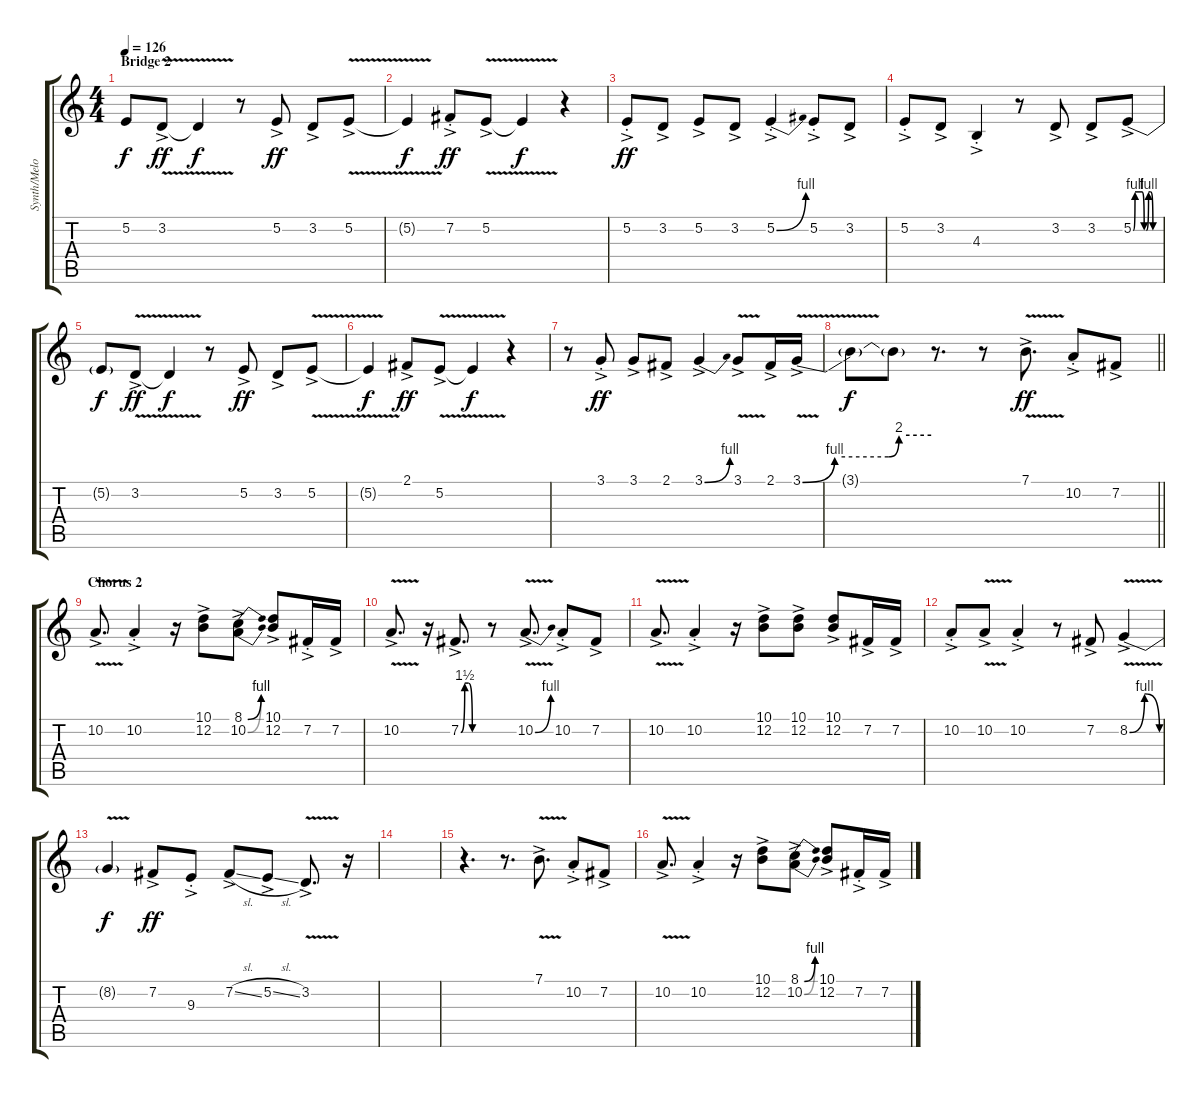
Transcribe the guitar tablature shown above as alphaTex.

\track ("Synth/Melody" "Synth/Melo") {instrument lead1square}
\staff {score tabs}
\tuning (E4 B3 G3 D3 A2 E2) {hide}
\ts (4 4)
\section ("" "Bridge 2")
\tempo 126
\clef g2
\ks c
5.2{t}.8{dy f} 3.2{v ac}.8{dy ff} 3.2{t}.4{dy f} r.8 5.2{ac}.8{dy ff} 3.2{ac}.8 5.2{v ac}.8 |
5.2{t}.4{dy f} 7.2{ac st}.8{dy ff} 5.2{v ac}.8 5.2{t}.4{dy f} r.4 |
5.2{ac st}.8{dy ff} 3.2{ac}.8 5.2{ac}.8 3.2{ac}.8 5.2{be (bend 0 0 60 4) ac st}.4 5.2{ac st}.8 3.2{ac}.8 |
5.2{ac st}.8 3.2{ac}.8 4.3{ac st}.4 r.8 3.2{ac}.8 3.2{ac}.8 5.2{be (custom 0 0 4 4 20 4 25 0 30 0 35 4 40 4 45 0 47 0 60 0) ac}.8 |
5.2{t}.8{dy f} 3.2{v ac}.8{dy ff} 3.2{t}.4{dy f} r.8 5.2{ac}.8{dy ff} 3.2{ac}.8 5.2{v ac}.8 |
5.2{t}.4{dy f} 2.1{ac}.8{dy ff} 5.2{v ac}.8 5.2{t}.4{dy f} r.4 |
r.8 3.1{ac st}.8{dy ff} 3.1{ac}.8 2.1{ac}.8 3.1{be (bend 0 0 60 4) ac}.4 3.1{v ac}.8 2.1{ac}.16 3.1{be (custom 0 0 15 4 40 4 45 8 60 8) v ac}.16 |
\barLineRight lightlight
3.1{t}.8{dy f} 3.1{t}.8 r.8{d} r.8 7.1{v ac}.8{d dy ff} 10.2{ac st}.8 7.2{ac}.8 |
\section ("" "Chorus 2")
10.2{v ac}.8{d} 10.2{ac st}.4 r.16 (10.1{ac} 12.2{ac}).8 (8.1{be (bend 0 0 60 4) ac} 10.2{be (bend 0 0 60 4) ac}).8 (10.1{ac} 12.2{ac}).8 7.2{ac st}.16 7.2{ac}.16 |
10.2{v ac}.8{d} r.16 7.2{be (custom 0 0 10 6 20 6 30 0 60 0) ac}.8{d} r.8 10.2{be (bend 0 0 60 4) v ac}.8{d} 10.2{ac st}.8 7.2{ac}.8 |
10.2{v ac}.8{d} 10.2{ac st}.4 r.16 (10.1{ac} 12.2{ac}).8 (10.1{ac} 12.2{ac}).8 (10.1{ac} 12.2{ac}).8 7.2{ac}.16 7.2{ac}.16 |
10.2{ac st}.8 10.2{v ac}.8 10.2{ac st}.4 r.8 7.2{ac}.8 8.2{be (bendrelease 0 0 10 4 45 4 60 0) v ac}.4 |
8.2{t}.4{dy f} 7.2{ac}.8{dy ff} 9.3{ac st}.8 7.2{sl ac}.8 5.2{sl ac}.8 3.2{v ac}.8{d} r.16 |
|
r.4{d} r.8{d} 7.1{v ac}.8{d} 10.2{ac st}.8 7.2{ac}.8 |
10.2{v ac}.8{d} 10.2{ac st}.4 r.16 (10.1{ac} 12.2{ac}).8 (8.1{be (bend 0 0 60 4) ac} 10.2{be (bend 0 0 60 4) ac}).8 (10.1{ac} 12.2{ac}).8 7.2{ac st}.16 7.2{ac}.16
